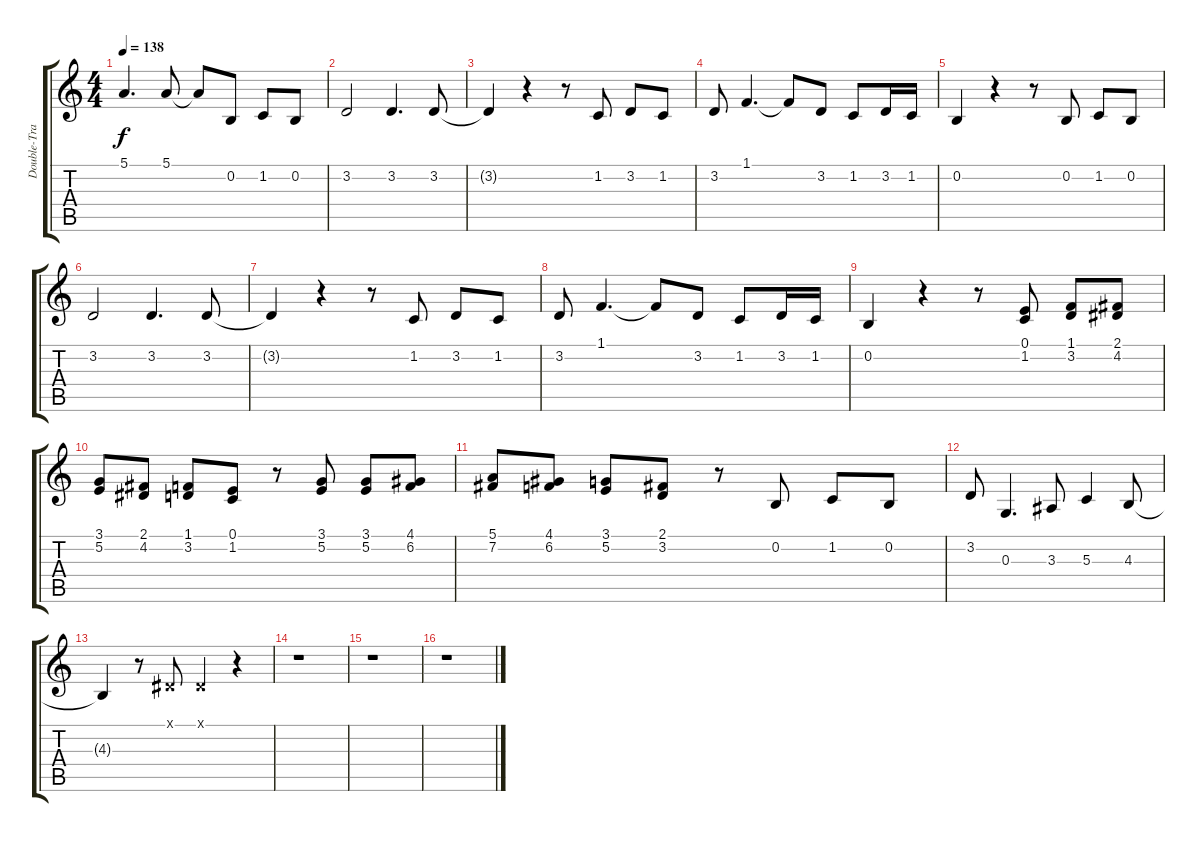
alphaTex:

\track ("Double-Tracked Lead Vocal (John Lennon)" "Double-Tra") {instrument altosax}
\staff {score tabs}
\tuning (E4 B3 G3 D3 A2 E2) {hide}
\ts (4 4)
\tempo 138
\clef g2
\ks c
5.1.4{d dy f} 5.1.8 5.1{t}.8 0.2.8 1.2.8 0.2.8 |
3.2.2 3.2.4{d} 3.2.8 |
3.2{t}.4 r.4 r.8 1.2.8 3.2.8 1.2.8 |
3.2.8 1.1.4{d} 1.1{t}.8 3.2.8 1.2.8 3.2.16 1.2.16 |
0.2.4 r.4 r.8 0.2.8 1.2.8 0.2.8 |
3.2.2 3.2.4{d} 3.2.8 |
3.2{t}.4 r.4 r.8 1.2.8 3.2.8 1.2.8 |
3.2.8 1.1.4{d} 1.1{t}.8 3.2.8 1.2.8 3.2.16 1.2.16 |
0.2.4 r.4 r.8 (0.1 1.2).8 (1.1 3.2).8 (2.1 4.2).8 |
(3.1 5.2).8 (2.1 4.2).8 (1.1 3.2).8 (0.1 1.2).8 r.8 (3.1 5.2).8 (3.1 5.2).8 (4.1 6.2).8 |
(5.1 7.2).8 (4.1 6.2).8 (3.1 5.2).8 (2.1 3.2).8 r.8 0.2.8 1.2.8 0.2.8 |
3.2.8 0.3.4{d} 3.3.8 5.3.4 4.3.8 |
4.3{t}.4 r.8 -1.1{x}.8 -1.1{x}.4 r.4 |
r.1 |
r.1 |
r.1
